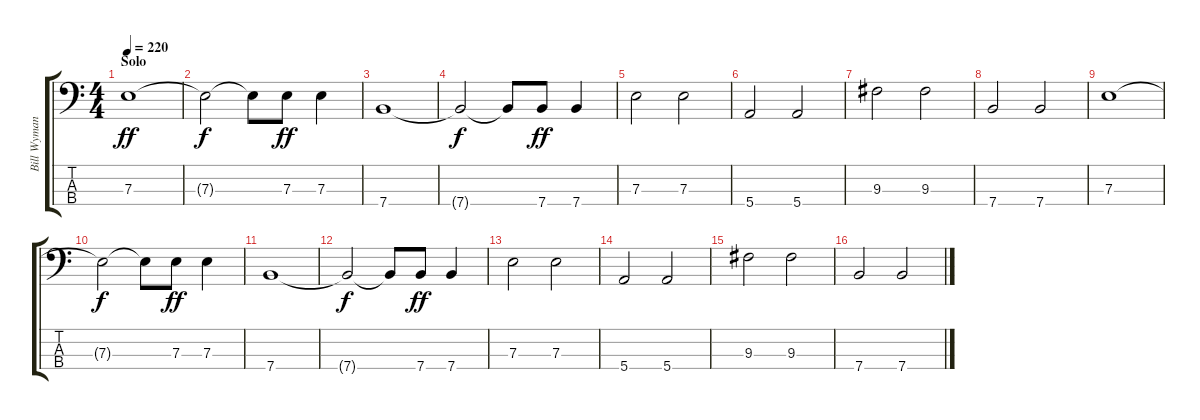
\track ("Bill Wyman" "Bill Wyman") {instrument electricbassfinger}
\staff {score tabs}
\tuning (G2 D2 A1 E1) {hide}
\ts (4 4)
\section ("" "Solo")
\tempo 220
\clef f4
\ks c
7.3.1{dy ff} |
7.3{t}.2{dy f} 7.3{t}.8 7.3.8{dy ff} 7.3.4 |
7.4.1 |
7.4{t}.2{dy f} 7.4{t}.8 7.4.8{dy ff} 7.4.4 |
7.3.2 7.3.2 |
5.4.2 5.4.2 |
9.3.2 9.3.2 |
7.4.2 7.4.2 |
7.3.1 |
7.3{t}.2{dy f} 7.3{t}.8 7.3.8{dy ff} 7.3.4 |
7.4.1 |
7.4{t}.2{dy f} 7.4{t}.8 7.4.8{dy ff} 7.4.4 |
7.3.2 7.3.2 |
5.4.2 5.4.2 |
9.3.2 9.3.2 |
7.4.2 7.4.2
